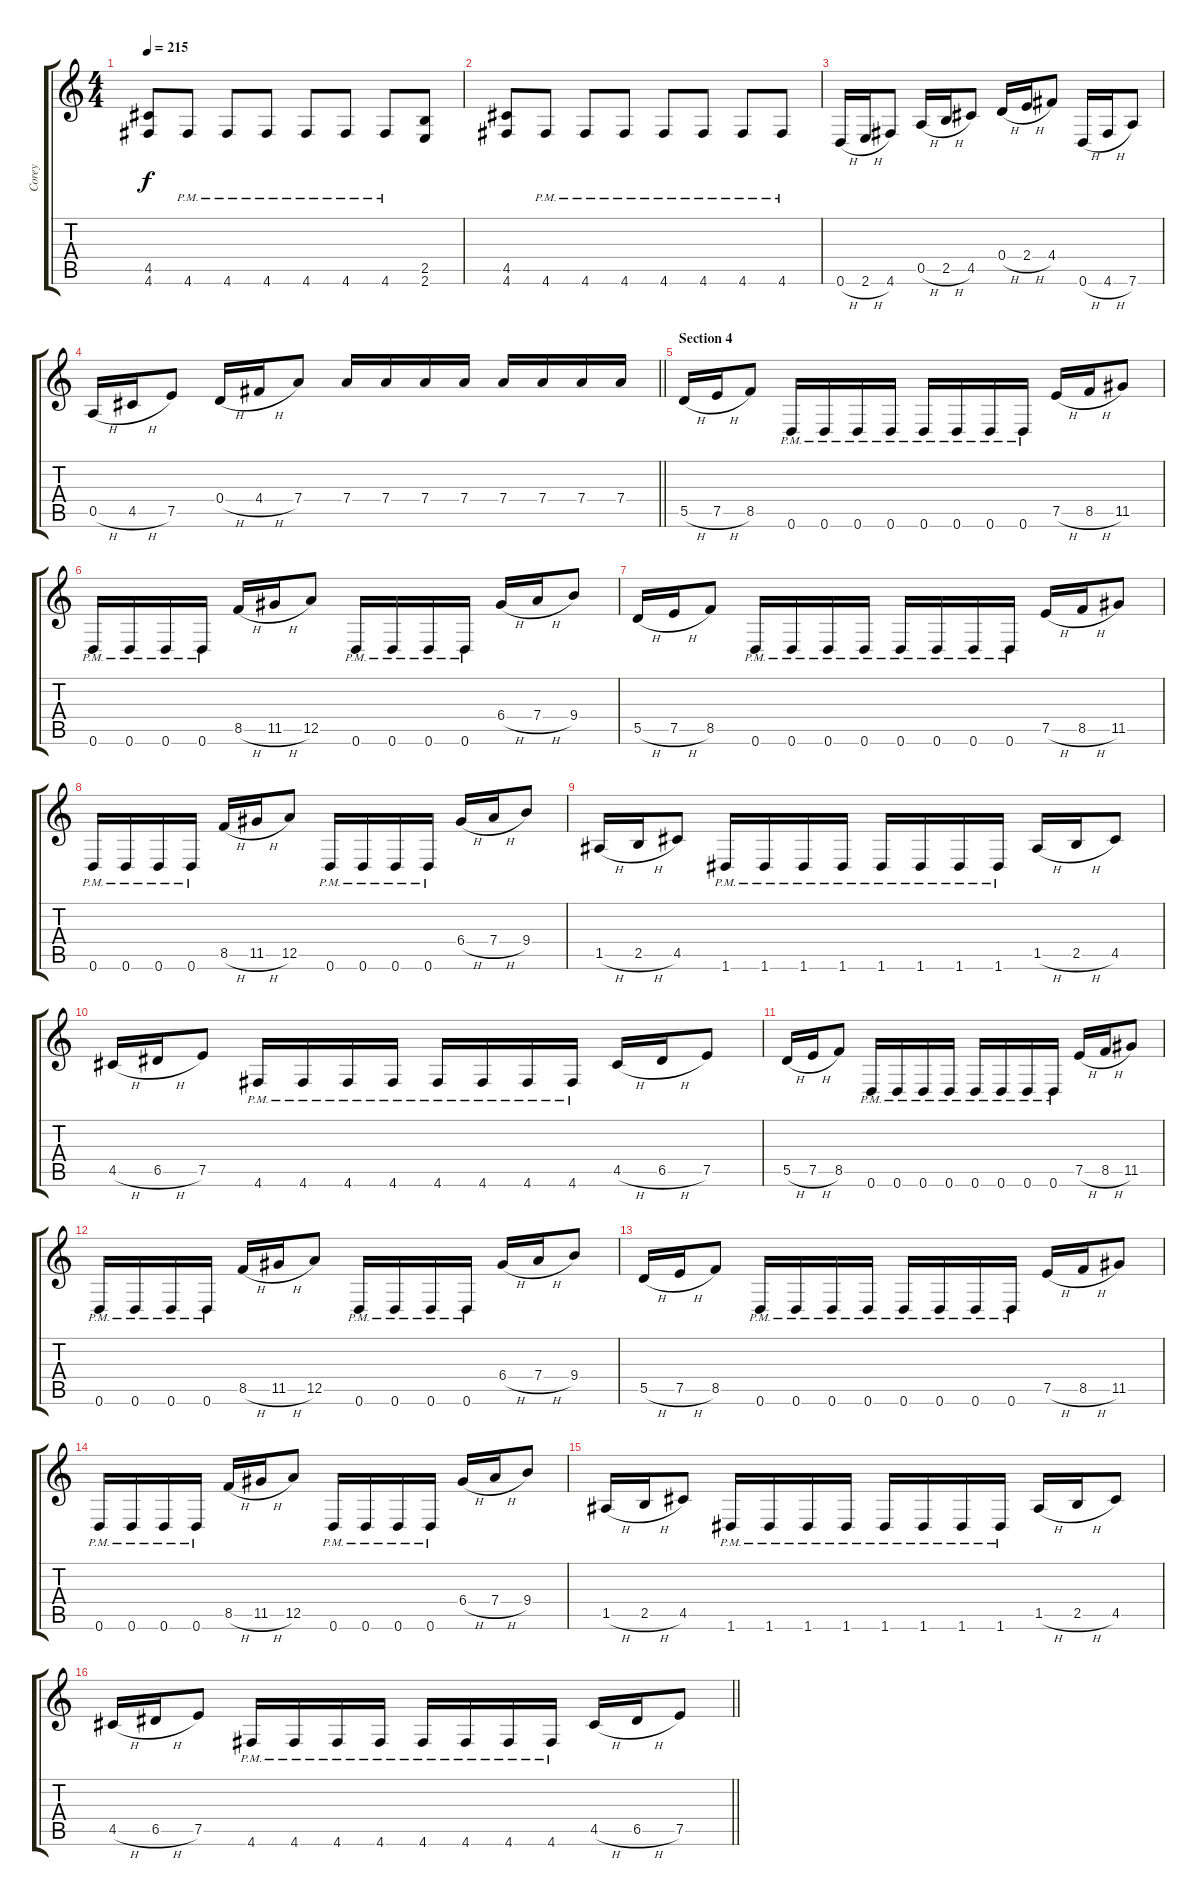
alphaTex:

\track ("Corey" "Corey") {instrument distortionguitar}
\staff {score tabs}
\tuning (E4 B3 G3 D3 A2 D2) {hide}
\ts (4 4)
\tempo 215
\clef g2
\ks c
(4.5 4.6).8{dy f} 4.6{pm}.8 4.6{pm}.8 4.6{pm}.8 4.6{pm}.8 4.6{pm}.8 4.6{pm}.8 (2.5 2.6).8 |
(4.5 4.6).8 4.6{pm}.8 4.6{pm}.8 4.6{pm}.8 4.6{pm}.8 4.6{pm}.8 4.6{pm}.8 4.6{pm}.8 |
0.6{h}.16 2.6{h}.16 4.6.8 0.5{h}.16 2.5{h}.16 4.5.8 0.4{h}.16 2.4{h}.16 4.4.8 0.6{h}.16 4.6{h}.16 7.6.8 |
\barLineRight lightlight
0.5{h}.16 4.5{h}.16 7.5.8 0.4{h}.16 4.4{h}.16 7.4.8 7.4.16 7.4.16 7.4.16 7.4.16 7.4.16 7.4.16 7.4.16 7.4.16 |
\section ("" "Section 4")
5.5{h}.16 7.5{h}.16 8.5.8 0.6{pm}.16 0.6{pm}.16 0.6{pm}.16 0.6{pm}.16 0.6{pm}.16 0.6{pm}.16 0.6{pm}.16 0.6{pm}.16 7.5{h}.16 8.5{h}.16 11.5.8 |
0.6{pm}.16 0.6{pm}.16 0.6{pm}.16 0.6{pm}.16 8.5{h}.16 11.5{h}.16 12.5.8 0.6{pm}.16 0.6{pm}.16 0.6{pm}.16 0.6{pm}.16 6.4{h}.16 7.4{h}.16 9.4.8 |
5.5{h}.16 7.5{h}.16 8.5.8 0.6{pm}.16 0.6{pm}.16 0.6{pm}.16 0.6{pm}.16 0.6{pm}.16 0.6{pm}.16 0.6{pm}.16 0.6{pm}.16 7.5{h}.16 8.5{h}.16 11.5.8 |
0.6{pm}.16 0.6{pm}.16 0.6{pm}.16 0.6{pm}.16 8.5{h}.16 11.5{h}.16 12.5.8 0.6{pm}.16 0.6{pm}.16 0.6{pm}.16 0.6{pm}.16 6.4{h}.16 7.4{h}.16 9.4.8 |
1.5{h}.16 2.5{h}.16 4.5.8 1.6{pm}.16 1.6{pm}.16 1.6{pm}.16 1.6{pm}.16 1.6{pm}.16 1.6{pm}.16 1.6{pm}.16 1.6{pm}.16 1.5{h}.16 2.5{h}.16 4.5.8 |
4.5{h}.16 6.5{h}.16 7.5.8 4.6{pm}.16 4.6{pm}.16 4.6{pm}.16 4.6{pm}.16 4.6{pm}.16 4.6{pm}.16 4.6{pm}.16 4.6{pm}.16 4.5{h}.16 6.5{h}.16 7.5.8 |
5.5{h}.16 7.5{h}.16 8.5.8 0.6{pm}.16 0.6{pm}.16 0.6{pm}.16 0.6{pm}.16 0.6{pm}.16 0.6{pm}.16 0.6{pm}.16 0.6{pm}.16 7.5{h}.16 8.5{h}.16 11.5.8 |
0.6{pm}.16 0.6{pm}.16 0.6{pm}.16 0.6{pm}.16 8.5{h}.16 11.5{h}.16 12.5.8 0.6{pm}.16 0.6{pm}.16 0.6{pm}.16 0.6{pm}.16 6.4{h}.16 7.4{h}.16 9.4.8 |
5.5{h}.16 7.5{h}.16 8.5.8 0.6{pm}.16 0.6{pm}.16 0.6{pm}.16 0.6{pm}.16 0.6{pm}.16 0.6{pm}.16 0.6{pm}.16 0.6{pm}.16 7.5{h}.16 8.5{h}.16 11.5.8 |
0.6{pm}.16 0.6{pm}.16 0.6{pm}.16 0.6{pm}.16 8.5{h}.16 11.5{h}.16 12.5.8 0.6{pm}.16 0.6{pm}.16 0.6{pm}.16 0.6{pm}.16 6.4{h}.16 7.4{h}.16 9.4.8 |
1.5{h}.16 2.5{h}.16 4.5.8 1.6{pm}.16 1.6{pm}.16 1.6{pm}.16 1.6{pm}.16 1.6{pm}.16 1.6{pm}.16 1.6{pm}.16 1.6{pm}.16 1.5{h}.16 2.5{h}.16 4.5.8 |
\barLineRight lightlight
4.5{h}.16 6.5{h}.16 7.5.8 4.6{pm}.16 4.6{pm}.16 4.6{pm}.16 4.6{pm}.16 4.6{pm}.16 4.6{pm}.16 4.6{pm}.16 4.6{pm}.16 4.5{h}.16 6.5{h}.16 7.5.8
